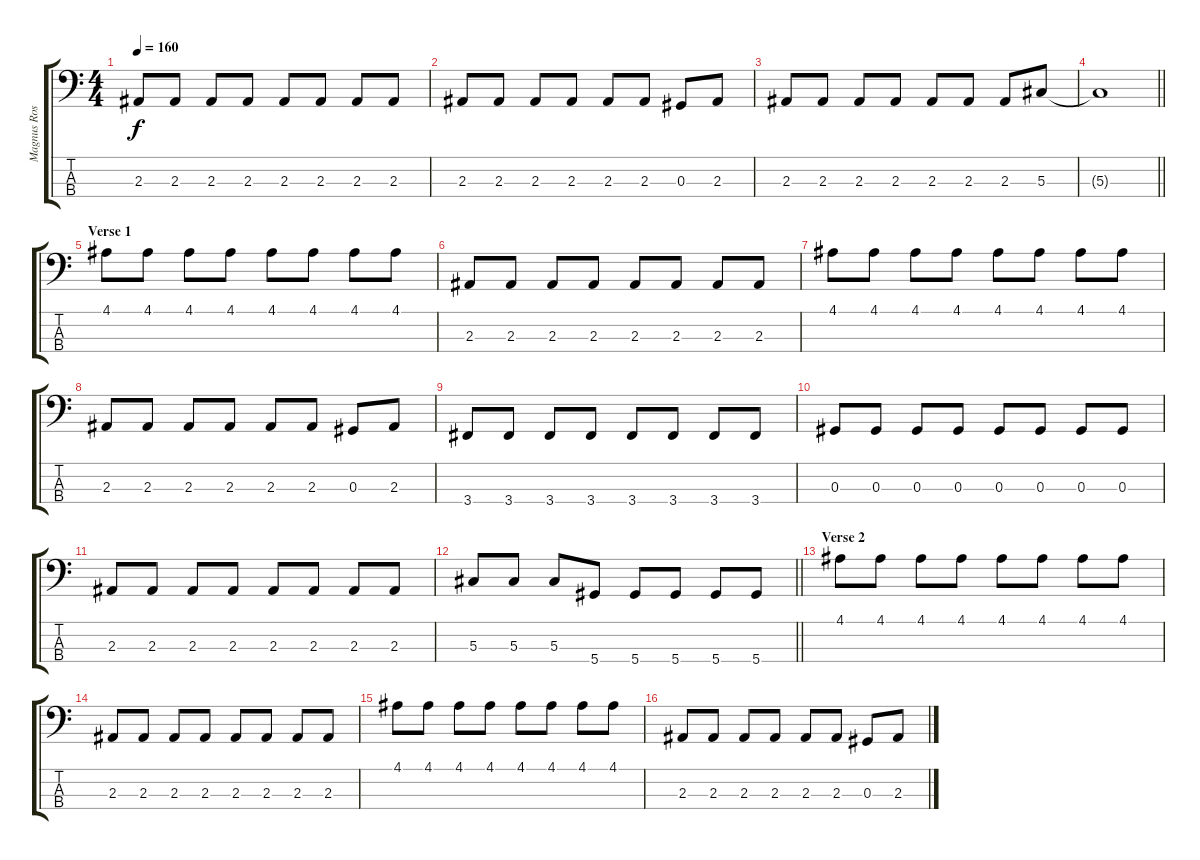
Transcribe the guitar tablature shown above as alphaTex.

\track ("Magnus Rosén" "Magnus Ros") {instrument electricbassfinger}
\staff {score tabs}
\tuning (Gb2 Db2 Ab1 Eb1) {hide}
\ts (4 4)
\tempo 160
\clef f4
\ks c
2.3.8{dy f} 2.3.8 2.3.8 2.3.8 2.3.8 2.3.8 2.3.8 2.3.8 |
2.3.8 2.3.8 2.3.8 2.3.8 2.3.8 2.3.8 0.3.8 2.3.8 |
2.3.8 2.3.8 2.3.8 2.3.8 2.3.8 2.3.8 2.3.8 5.3.8 |
\barLineRight lightlight
5.3{t}.1 |
\section ("" "Verse 1")
4.1.8 4.1.8 4.1.8 4.1.8 4.1.8 4.1.8 4.1.8 4.1.8 |
2.3.8 2.3.8 2.3.8 2.3.8 2.3.8 2.3.8 2.3.8 2.3.8 |
4.1.8 4.1.8 4.1.8 4.1.8 4.1.8 4.1.8 4.1.8 4.1.8 |
2.3.8 2.3.8 2.3.8 2.3.8 2.3.8 2.3.8 0.3.8 2.3.8 |
3.4.8 3.4.8 3.4.8 3.4.8 3.4.8 3.4.8 3.4.8 3.4.8 |
0.3.8 0.3.8 0.3.8 0.3.8 0.3.8 0.3.8 0.3.8 0.3.8 |
2.3.8 2.3.8 2.3.8 2.3.8 2.3.8 2.3.8 2.3.8 2.3.8 |
\barLineRight lightlight
5.3.8 5.3.8 5.3.8 5.4.8 5.4.8 5.4.8 5.4.8 5.4.8 |
\section ("" "Verse 2")
4.1.8 4.1.8 4.1.8 4.1.8 4.1.8 4.1.8 4.1.8 4.1.8 |
2.3.8 2.3.8 2.3.8 2.3.8 2.3.8 2.3.8 2.3.8 2.3.8 |
4.1.8 4.1.8 4.1.8 4.1.8 4.1.8 4.1.8 4.1.8 4.1.8 |
2.3.8 2.3.8 2.3.8 2.3.8 2.3.8 2.3.8 0.3.8 2.3.8
